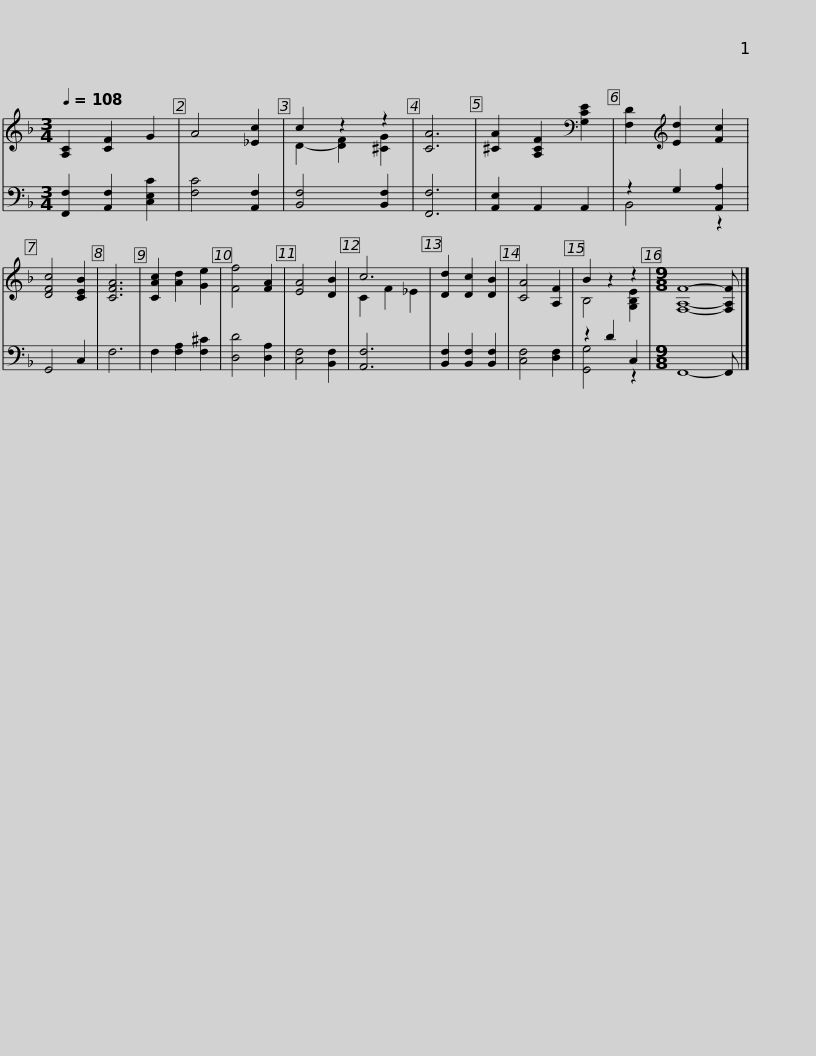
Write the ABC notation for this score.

X:1
%%score { ( 1 3 ) | ( 2 4 ) }
L:1/8
Q:1/4=108
M:3/4
I:linebreak $
K:F
V:1 treble
V:3 treble
V:2 bass
V:4 bass
V:1
 [A,C]2 [CF]2 G2 | A4 [_Ec]2 | c2 z2 z2 | [CA]6 | [^CA]2 [A,CF]2[K:bass] [G,CE]2 | %5
 [F,D]2[K:treble] [Ed]2 [Fc]2 | [DFc]4 [CEB]2 | [CFA]6 | [CAc]2 [Ad]2 [Ge]2 | [Ff]4 [FA]2 | %10
 [EA]4 [DB]2 |$ c6 | [Dd]2 [Dc]2 [DB]2 | [CA]4 [A,F]2 | B2 z2 z2 | %15
[M:9/8] [F,A,F]8- [F,A,F] |] %16
V:2
 [F,,F,]2 [A,,F,]2 [C,E,C]2 | [F,C]4 [A,,F,]2 | [B,,F,]4 [B,,F,]2 | [F,,F,]6 | [A,,E,]2 A,,2 A,,2 | %5
 z2 G,2 [A,,A,]2 | G,,4 C,2 | F,6 | F,2 [F,A,]2 [F,^C]2 | [D,D]4 [D,A,]2 | %10
 [C,F,]4 [B,,F,]2 |$ [A,,F,]6 | [B,,F,]2 [B,,F,]2 [B,,F,]2 | [C,F,]4 [D,F,]2 | z2 D2 C,2 | %15
[M:9/8] F,,8- F,, |] %16
V:3
 x6 | x6 | D2- [DF]2 [^CG]2 | x6 | x4[K:bass] x2 | %5
 x2[K:treble] x4 | x6 | x6 | x6 | x6 | %10
 x6 |$ C2 F2 _E2 | x6 | x6 | B,4 [G,B,E]2 | %15
[M:9/8] x9 |] %16
V:4
 x6 | x6 | x6 | x6 | x6 | %5
 B,,4 z2 | x6 | x6 | x6 | x6 | %10
 x6 |$ x6 | x6 | x6 | [G,,G,]4 z2 | %15
[M:9/8] x9 |] %16
